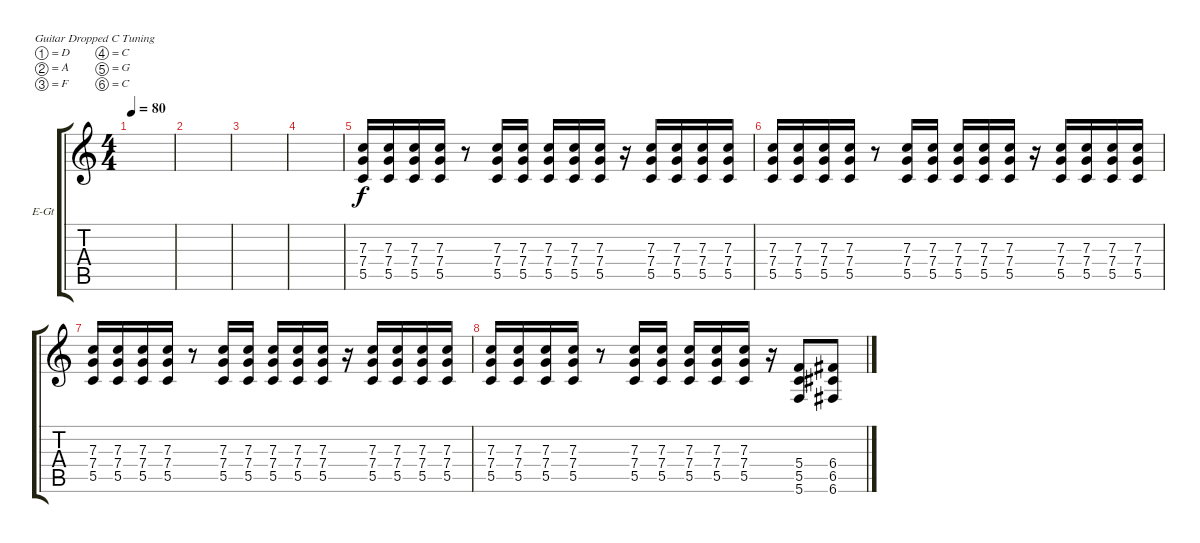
\bracketExtendMode groupsimilarinstruments
\firstSystemTrackNameOrientation horizontal
\otherSystemsTrackNameOrientation horizontal
\track ("Electric Guitar" "E-Gt") {instrument overdrivenguitar}
\staff {score tabs}
\tuning (D4 A3 F3 C3 G2 C2)
\ts (4 4)
\tempo 80
\clef g2
\scale
0.333333
\ks c
|
\scale
0.333333 |
\scale
0.333333 |
\scale
0.333333 |
\scale
0.333333 (7.3 7.4 5.5).16 (7.3 7.4 5.5).16 (7.3 7.4 5.5).16 (7.3 7.4 5.5).16 r.8 (7.3 7.4 5.5).16 (7.3 7.4 5.5).16 (7.3 7.4 5.5).16 (7.3 7.4 5.5).16 (7.3 7.4 5.5).16 r.16 (7.3 7.4 5.5).16 (7.3 7.4 5.5).16 (7.3 7.4 5.5).16 (7.3 7.4 5.5).16 |
\scale
0.333333 (7.3 7.4 5.5).16 (7.3 7.4 5.5).16 (7.3 7.4 5.5).16 (7.3 7.4 5.5).16 r.8 (7.3 7.4 5.5).16 (7.3 7.4 5.5).16 (7.3 7.4 5.5).16 (7.3 7.4 5.5).16 (7.3 7.4 5.5).16 r.16 (7.3 7.4 5.5).16 (7.3 7.4 5.5).16 (7.3 7.4 5.5).16 (7.3 7.4 5.5).16 |
\scale
0.333333 (7.3 7.4 5.5).16 (7.3 7.4 5.5).16 (7.3 7.4 5.5).16 (7.3 7.4 5.5).16 r.8 (7.3 7.4 5.5).16 (7.3 7.4 5.5).16 (7.3 7.4 5.5).16 (7.3 7.4 5.5).16 (7.3 7.4 5.5).16 r.16 (7.3 7.4 5.5).16 (7.3 7.4 5.5).16 (7.3 7.4 5.5).16 (7.3 7.4 5.5).16 |
\scale
0.333333 (7.3 7.4 5.5).16 (7.3 7.4 5.5).16 (7.3 7.4 5.5).16 (7.3 7.4 5.5).16 r.8 (7.3 7.4 5.5).16 (7.3 7.4 5.5).16 (7.3 7.4 5.5).16 (7.3 7.4 5.5).16 (7.3 7.4 5.5).16 r.16 (5.4 5.5 5.6).8 (6.4 6.5 6.6).8 |
\scale
0.333333 |
\scale
0.333333 |
\scale
0.333333 |
\scale
0.333333 |
\scale
0.333333 |
\scale
0.333333 |
\scale
0.333333 |
\scale
0.333333
